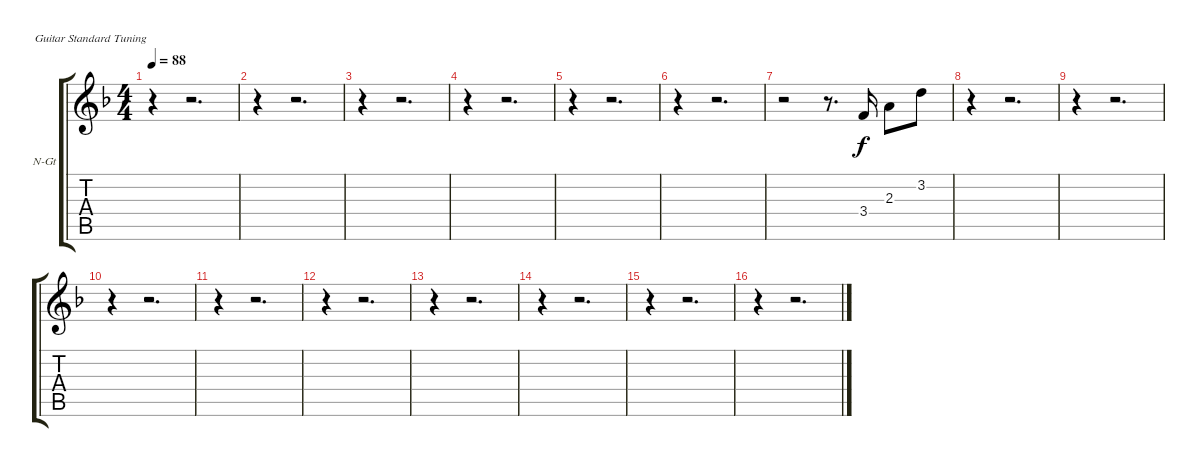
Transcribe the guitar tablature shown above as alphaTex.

\bracketExtendMode groupsimilarinstruments
\firstSystemTrackNameOrientation horizontal
\otherSystemsTrackNameOrientation horizontal
\track ("Track 2" "N-Gt") {instrument acousticguitarnylon}
\staff {score tabs}
\tuning (E4 B3 G3 D3 A2 E2)
\ts (4 4)
\tempo 88
\clef g2
\ks dminor
r.4{dy f} r.2{d} |
r.4 r.2{d} |
r.4 r.2{d} |
r.4 r.2{d} |
r.4 r.2{d} |
r.4 r.2{d} |
r.2 r.8{d} 3.4.16 2.3.8 3.2.8 |
r.4 r.2{d} |
r.4 r.2{d} |
r.4 r.2{d} |
r.4 r.2{d} |
r.4 r.2{d} |
r.4 r.2{d} |
r.4 r.2{d} |
r.4 r.2{d} |
r.4 r.2{d}
